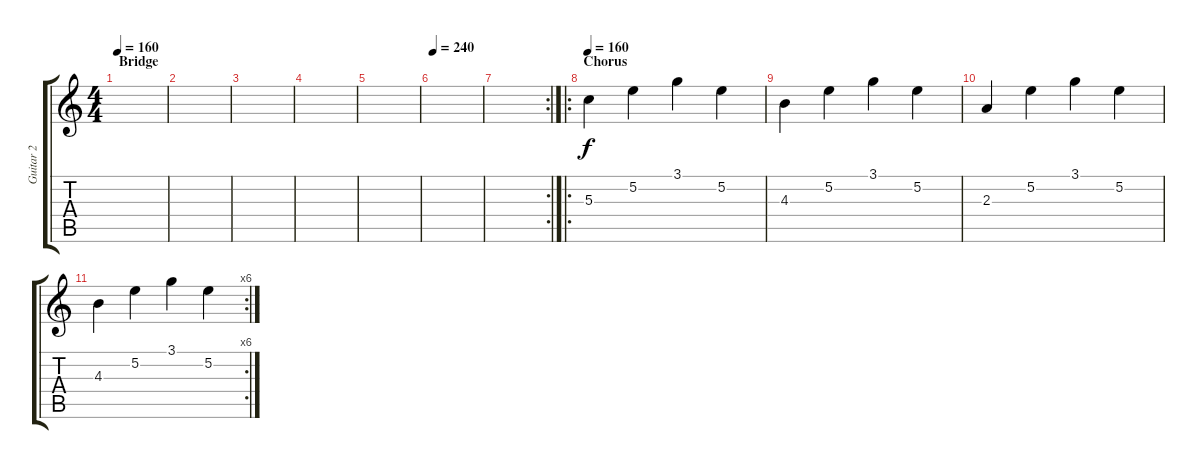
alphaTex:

\track ("Guitar 2" "Guitar 2") {instrument acousticguitarsteel}
\staff {score tabs}
\tuning (E4 B3 G3 D3 A2 E2) {hide}
\ts (4 4)
\section ("" "Bridge")
\tempo 160
\clef g2
\ks c
|
|
|
|
|
\tempo 240
|
\rc 2
|
\ro
\section ("" "Chorus")
\tempo 160
5.3.4 5.2.4 3.1.4 5.2.4 |
4.3.4 5.2.4 3.1.4 5.2.4 |
2.3.4 5.2.4 3.1.4 5.2.4 |
\rc 6
4.3.4 5.2.4 3.1.4 5.2.4
